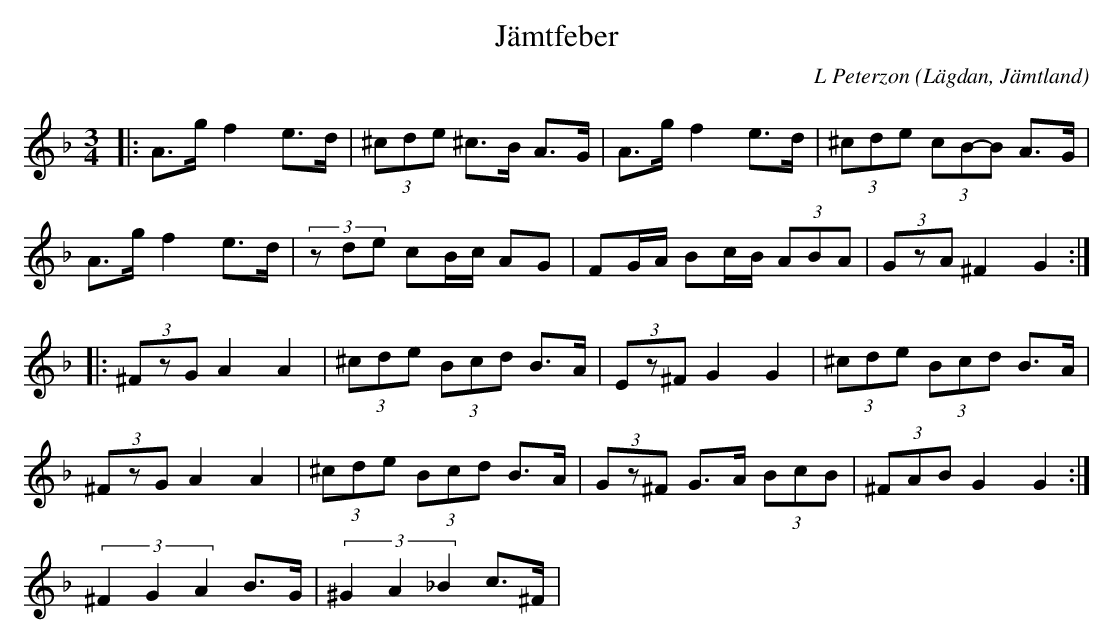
X:1
T:Jämtfeber
C: L Peterzon
O:Lägdan, Jämtland
M:3/4
L:1/8
K:Dm
|: A>g f2 e>d|(3^cde ^c>B A>G|A>g f2 e>d|(3^cde (3cB-B A>G|
A>g f2 e>d|(3zde cB/c/ AG|FG/A/ Bc/B/ (3ABA|(3GzA ^F2 G2:|
|:(3^FzG A2 A2|(3^cde (3Bcd B>A|(3Ez^F G2 G2|(3^cde (3Bcd B>A|
(3^FzG A2 A2|(3^cde (3Bcd B>A| (3Gz^F G>A (3BcB|(3^FAB G2 G2:|
(3^F2G2A2 B>G|(3^G2A2_B2 c>^F|
